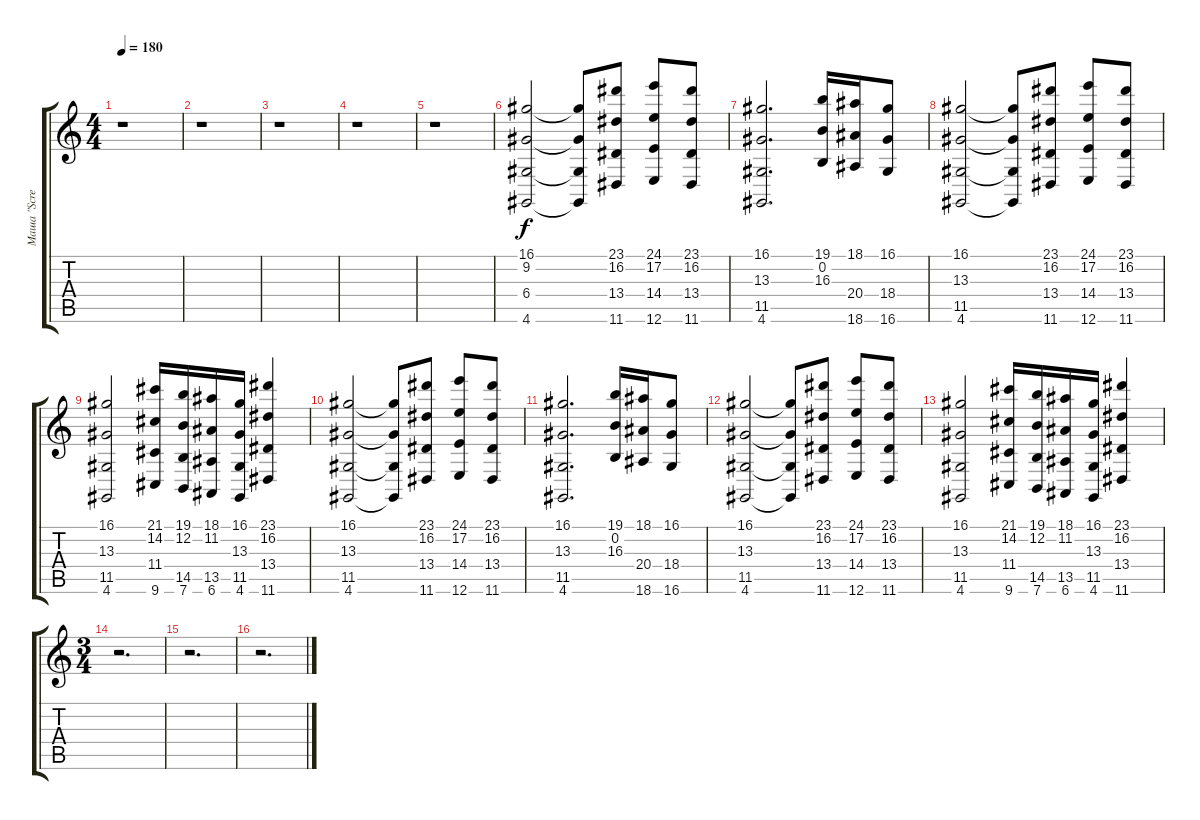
\track ("Маша \"Scream\"" "Маша \"Scre") {instrument stringensemble1}
\staff {score tabs}
\tuning (E4 B3 G3 D3 A2 E2) {hide}
\ts (4 4)
\tempo 180
\clef g2
\ks c
r.1{dy f} |
r.1 |
r.1 |
r.1 |
r.1 |
(16.1 9.2 6.4 4.6).2 (16.1{t} 9.2{t} 6.4{t} 4.6{t}).8 (23.1 16.2 13.4 11.6).8 (24.1 17.2 14.4 12.6).8 (23.1 16.2 13.4 11.6).8 |
(16.1 13.3 11.5 4.6).2{d} (19.1 0.2 16.3).16 (18.1 20.4 18.6).16 (16.1 18.4 16.6).8 |
(16.1 13.3 11.5 4.6).2 (16.1{t} 13.3{t} 11.5{t} 4.6{t}).8 (23.1 16.2 13.4 11.6).8 (24.1 17.2 14.4 12.6).8 (23.1 16.2 13.4 11.6).8 |
(16.1 13.3 11.5 4.6).2 (21.1 14.2 11.4 9.6).16 (19.1 12.2 14.5 7.6).16 (18.1 11.2 13.5 6.6).16 (16.1 13.3 11.5 4.6).16 (23.1 16.2 13.4 11.6).4 |
(16.1 13.3 11.5 4.6).2 (16.1{t} 13.3{t} 11.5{t} 4.6{t}).8 (23.1 16.2 13.4 11.6).8 (24.1 17.2 14.4 12.6).8 (23.1 16.2 13.4 11.6).8 |
(16.1 13.3 11.5 4.6).2{d} (19.1 0.2 16.3).16 (18.1 20.4 18.6).16 (16.1 18.4 16.6).8 |
(16.1 13.3 11.5 4.6).2 (16.1{t} 13.3{t} 11.5{t} 4.6{t}).8 (23.1 16.2 13.4 11.6).8 (24.1 17.2 14.4 12.6).8 (23.1 16.2 13.4 11.6).8 |
(16.1 13.3 11.5 4.6).2 (21.1 14.2 11.4 9.6).16 (19.1 12.2 14.5 7.6).16 (18.1 11.2 13.5 6.6).16 (16.1 13.3 11.5 4.6).16 (23.1 16.2 13.4 11.6).4 |
\ts (3 4)
r.2{d} |
r.2{d} |
r.2{d}
